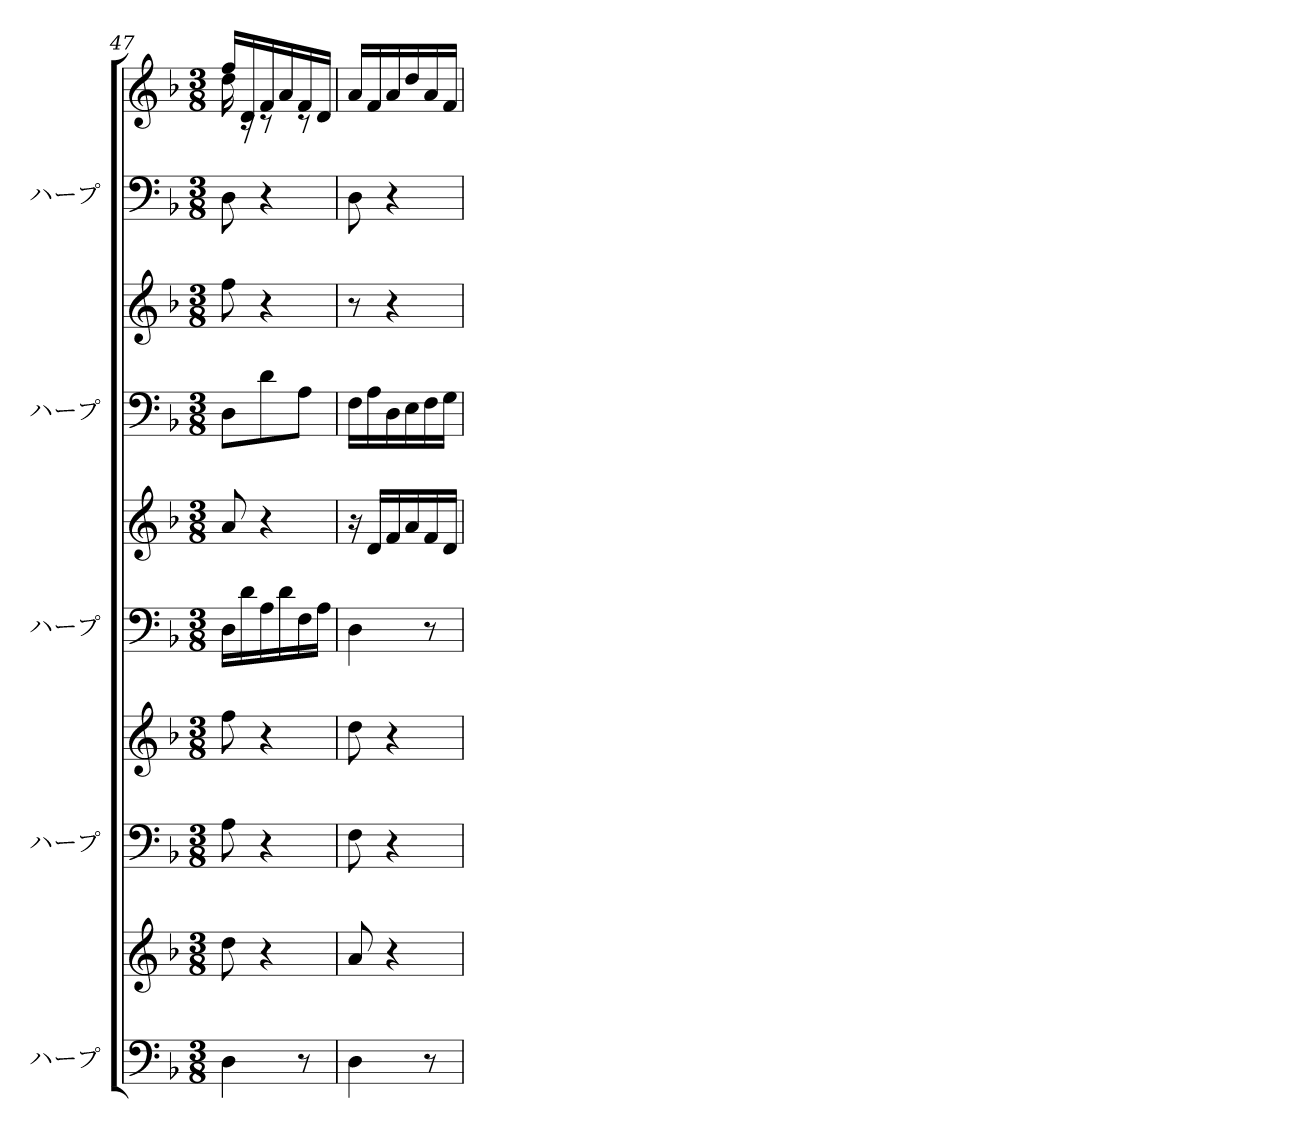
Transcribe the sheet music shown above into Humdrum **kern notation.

**kern	**kern	**kern	**kern	**kern	**kern	**kern	**kern	**kern	**kern
*part5	*part5	*part4	*part4	*part3	*part3	*part2	*part2	*part1	*part1
*staff10	*staff9	*staff8	*staff7	*staff6	*staff5	*staff4	*staff3	*staff2	*staff1
*I"ハープ	*	*I"ハープ	*	*I"ハープ	*	*I"ハープ	*	*I"ハープ	*
*clefF4	*clefG2	*clefF4	*clefG2	*clefF4	*clefG2	*clefF4	*clefG2	*clefF4	*clefG2
*k[b-]	*k[b-]	*k[b-]	*k[b-]	*k[b-]	*k[b-]	*k[b-]	*k[b-]	*k[b-]	*k[b-]
*M3/8	*M3/8	*M3/8	*M3/8	*M3/8	*M3/8	*M3/8	*M3/8	*M3/8	*M3/8
=47	=47	=47	=47	=47	=47	=47	=47	=47	=47
*	*	*	*	*	*	*	*	*	*^
4D\	8dd\	8A\	8ff\	16D\LL	8a/	8D\L	8ff\	8D\	16ff/LL	16dd\
.	.	.	.	16d\	.	.	.	.	16d/	16rc
.	4r	4r	4r	16A\	4r	8d\	4r	4r	16f/	8rc
.	.	.	.	16d\	.	.	.	.	16a/	.
8r	.	.	.	16F\	.	8A\J	.	.	16f/	8rc
.	.	.	.	16A\JJ	.	.	.	.	16d/JJ	.
*	*	*	*	*	*	*	*	*	*v	*v
=48	=48	=48	=48	=48	=48	=48	=48	=48	=48
4D\	8a/	8F\	8dd\	4D\	16r	16F\LL	8r	8D\	16a/LL
.	.	.	.	.	16d/LL	16A\	.	.	16f/
.	4r	4r	4r	.	16f/	16D\	4r	4r	16a/
.	.	.	.	.	16a/	16E\	.	.	16dd/
8r	.	.	.	8r	16f/	16F\	.	.	16a/
.	.	.	.	.	16d/JJ	16G\JJ	.	.	16f/JJ
=	=	=	=	=	=	=	=	=	=
*-	*-	*-	*-	*-	*-	*-	*-	*-	*-
